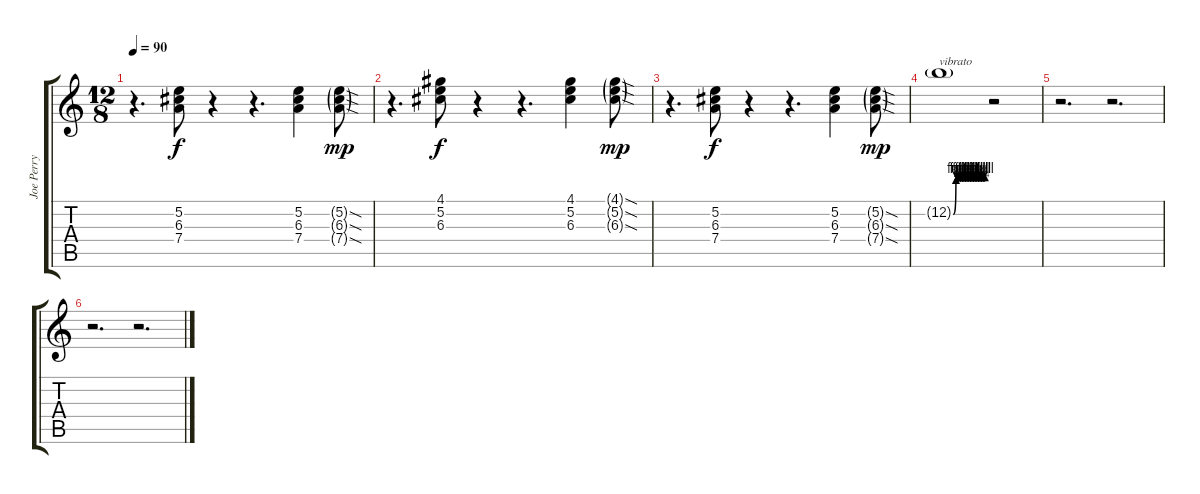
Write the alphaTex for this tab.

\track ("Joe Perry" "Joe Perry") {instrument overdrivenguitar}
\staff {score tabs}
\tuning (E4 B3 G3 D3 A2 E2) {hide}
\ts (12 8)
\tempo 90
\clef g2
\ks c
r.4{d dy mp} (5.2 6.3 7.4).8{dy f} r.4 r.4{d} (5.2 6.3 7.4).4 (5.2{sod g} 6.3{sod g} 7.4{sod g}).8{dy mp} |
r.4{d} (4.1 5.2 6.3).8{dy f} r.4 r.4{d} (4.1 5.2 6.3).4 (4.1{sod g} 5.2{sod g} 6.3{sod g}).8{dy mp} |
r.4{d} (5.2 6.3 7.4).8{dy f} r.4 r.4{d} (5.2 6.3 7.4).4 (5.2{sod g} 6.3{sod g} 7.4{sod g}).8{dy mp} |
12.2{be (custom 0 0 5 4 7 3 10 4 12 3 15 4 17 3 20 4 22 3 25 4 27 3 30 4 32 3 35 4 37 3 40 4 42 3 45 4 47 3 50 4 52 3 55 4 57 3 60 4) g}.1{txt "vibrato"} r.2 |
r.2{d} r.2{d} |
r.2{d} r.2{d}
